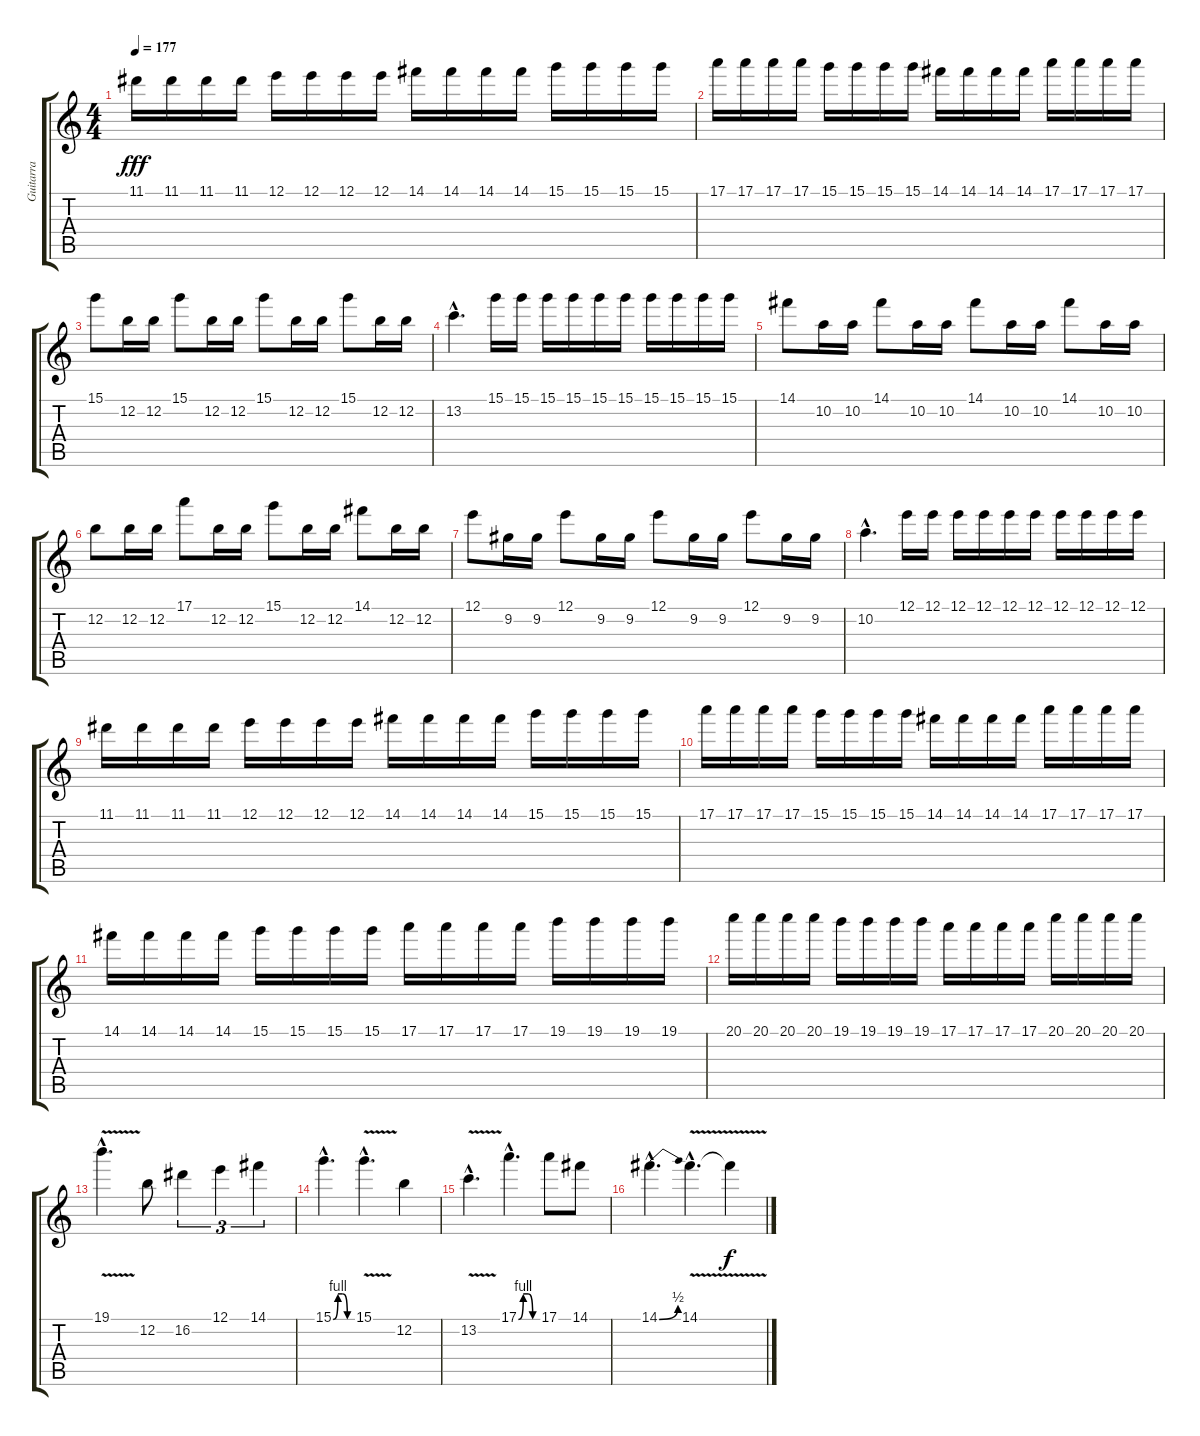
\track ("Guitarra" "Guitarra") {instrument distortionguitar}
\staff {score tabs}
\tuning (E4 B3 G3 D3 A2 E2) {hide}
\ts (4 4)
\tempo 177
\clef g2
\ks c
11.1.16{dy fff} 11.1.16 11.1.16 11.1.16 12.1.16 12.1.16 12.1.16 12.1.16 14.1.16 14.1.16 14.1.16 14.1.16 15.1.16 15.1.16 15.1.16 15.1.16 |
17.1.16 17.1.16 17.1.16 17.1.16 15.1.16 15.1.16 15.1.16 15.1.16 14.1.16 14.1.16 14.1.16 14.1.16 17.1.16 17.1.16 17.1.16 17.1.16 |
15.1.8 12.2.16 12.2.16 15.1.8 12.2.16 12.2.16 15.1.8 12.2.16 12.2.16 15.1.8 12.2.16 12.2.16 |
13.2{hac}.4{d} 15.1.16 15.1.16 15.1.16 15.1.16 15.1.16 15.1.16 15.1.16 15.1.16 15.1.16 15.1.16 |
14.1.8 10.2.16 10.2.16 14.1.8 10.2.16 10.2.16 14.1.8 10.2.16 10.2.16 14.1.8 10.2.16 10.2.16 |
12.2.8 12.2.16 12.2.16 17.1.8 12.2.16 12.2.16 15.1.8 12.2.16 12.2.16 14.1.8 12.2.16 12.2.16 |
12.1.8 9.2.16 9.2.16 12.1.8 9.2.16 9.2.16 12.1.8 9.2.16 9.2.16 12.1.8 9.2.16 9.2.16 |
10.2{hac}.4{d} 12.1.16 12.1.16 12.1.16 12.1.16 12.1.16 12.1.16 12.1.16 12.1.16 12.1.16 12.1.16 |
11.1.16 11.1.16 11.1.16 11.1.16 12.1.16 12.1.16 12.1.16 12.1.16 14.1.16 14.1.16 14.1.16 14.1.16 15.1.16 15.1.16 15.1.16 15.1.16 |
17.1.16 17.1.16 17.1.16 17.1.16 15.1.16 15.1.16 15.1.16 15.1.16 14.1.16 14.1.16 14.1.16 14.1.16 17.1.16 17.1.16 17.1.16 17.1.16 |
14.1.16 14.1.16 14.1.16 14.1.16 15.1.16 15.1.16 15.1.16 15.1.16 17.1.16 17.1.16 17.1.16 17.1.16 19.1.16 19.1.16 19.1.16 19.1.16 |
20.1.16 20.1.16 20.1.16 20.1.16 19.1.16 19.1.16 19.1.16 19.1.16 17.1.16 17.1.16 17.1.16 17.1.16 20.1.16 20.1.16 20.1.16 20.1.16 |
19.1{v hac}.4{d} 12.2.8 16.2.4{tu (3 2)} 12.1.4{tu (3 2)} 14.1.4{tu (3 2)} |
15.1{be (custom 0 0 15 4 30 4 45 0 60 0) hac}.4{d} 15.1{v hac}.4{d} 12.2.4 |
13.2{v hac}.4{d} 17.1{be (custom 0 0 15 4 30 4 45 0 60 0) hac}.4{d} 17.1.8 14.1.8 |
14.1{be (bend 0 0 60 2) hac}.4{d} 14.1{v hac}.4{d} 14.1{t}.4{dy f}
